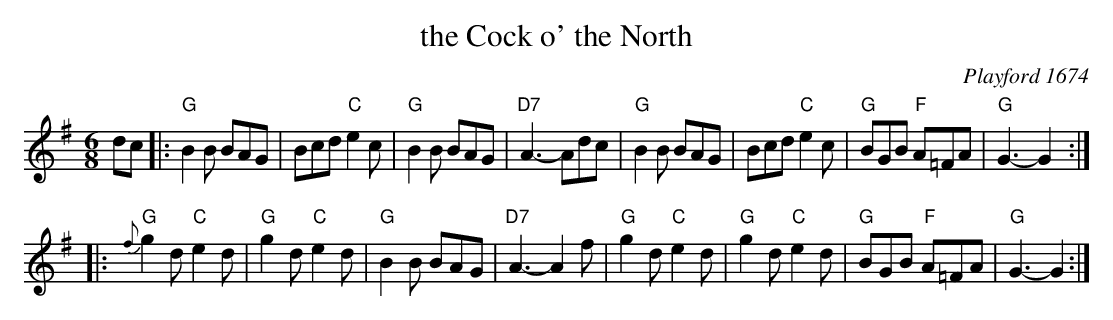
X:1
T: the Cock o' the North
O: Playford 1674 % ("Jumping Joan")
M: 6/8
L: 1/8
K: G
dc \
|: "G"B2B BAG | Bcd "C"e2c | "G"B2B BAG | "D7"A3- Adc \
|  "G"B2B BAG | Bcd "C"e2c | "G"BGB "F"A=FA | "G"G3- G2 :|
|: "G"{f}g2d "C"e2d | "G"g2d "C"e2d | "G"B2B BAG | "D7"A3- A2f \
|  "G"g2d "C"e2d | "G"g2d "C"e2d | "G"BGB "F"A=FA | "G"G3- G2 :|
